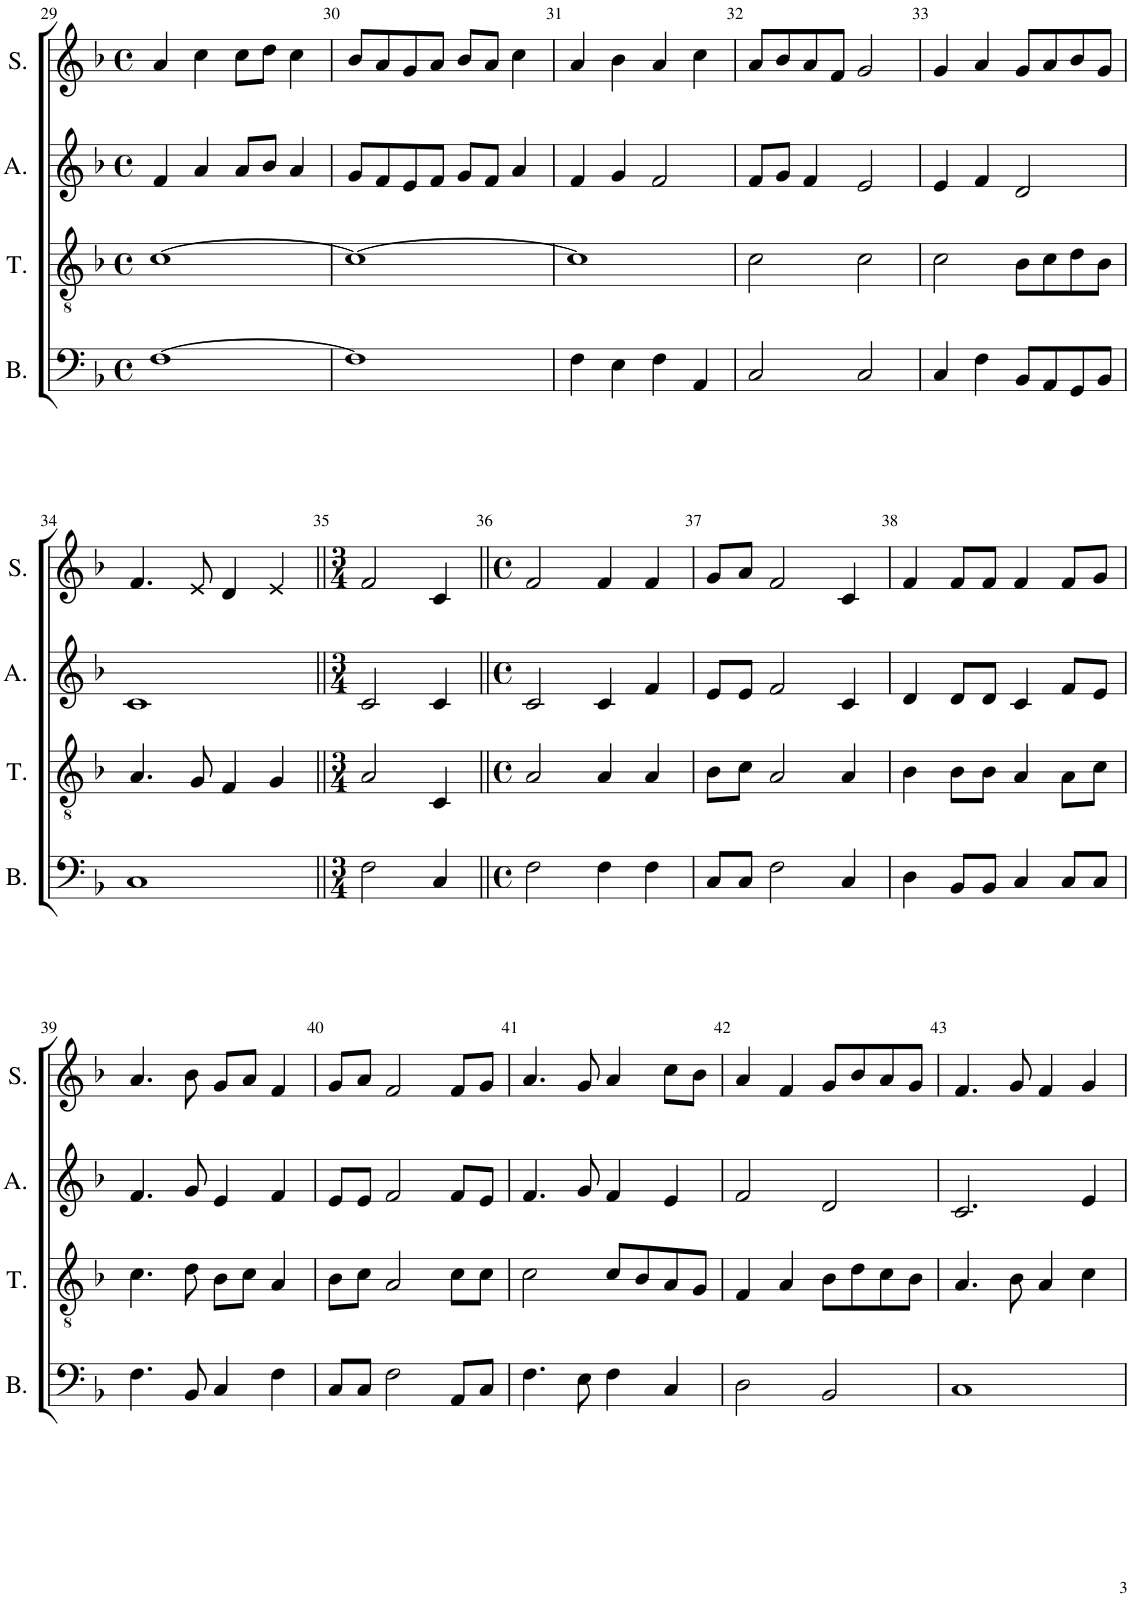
**kern	**kern	**kern	**kern
*part4	*part3	*part2	*part1
*staff4	*staff3	*staff2	*staff1
*I"Bass	*I"Tenor	*I"Alto	*I"Soprano
*I'B.	*I'T.	*I'A.	*I'S.
!!LO:PB:g=z
*clefF4	*clefGv2	*clefG2	*clefG2
*k[b-]	*k[b-]	*k[b-]	*k[b-]
*M4/4	*M4/4	*M4/4	*M4/4
*met(c)	*met(c)	*met(c)	*met(c)
=29	=29	=29	=29
[1F	[1c	4f/	4a/
.	.	4a/	4cc\
.	.	8a/L	8cc\L
.	.	8b-/J	8dd\J
.	.	4a/	4cc\
=30	=30	=30	=30
1F]	1c_	8g/L	8b-/L
.	.	8f/	8a/
.	.	8e/	8g/
.	.	8f/J	8a/J
.	.	8g/L	8b-/L
.	.	8f/J	8a/J
.	.	4a/	4cc\
=31	=31	=31	=31
4F\	1c]	4f/	4a/
4E\	.	4g/	4b-\
4F\	.	2f/	4a/
4AA/	.	.	4cc\
=32	=32	=32	=32
2C/	2c\	8f/L	8a/L
.	.	8g/J	8b-/
.	.	4f/	8a/
.	.	.	8f/J
2C/	2c\	2e/	2g/
=33	=33	=33	=33
4C/	2c\	4e/	4g/
4F\	.	4f/	4a/
8BB-/L	8B-\L	2d/	8g/L
8AA/	8c\	.	8a/
8GG/	8d\	.	8b-/
8BB-/J	8B-\J	.	8g/J
!!LO:LB:g=z
=34	=34	=34	=34
1C	4.A/	1c	4.f/
.	8G/	.	8e/
.	4F/	.	4d/
.	4G/	.	4e/
=35||	=35||	=35||	=35||
*M3/4	*M3/4	*M3/4	*M3/4
2F\	2A/	2c/	2f/
4C/	4C/	4c/	4c/
=36||	=36||	=36||	=36||
*M4/4	*M4/4	*M4/4	*M4/4
*met(c)	*met(c)	*met(c)	*met(c)
2F\	2A/	2c/	2f/
4F\	4A/	4c/	4f/
4F\	4A/	4f/	4f/
=37	=37	=37	=37
8C/L	8B-\L	8e/L	8g/L
8C/J	8c\J	8e/J	8a/J
2F\	2A/	2f/	2f/
4C/	4A/	4c/	4c/
=38	=38	=38	=38
4D\	4B-\	4d/	4f/
8BB-/L	8B-\L	8d/L	8f/L
8BB-/J	8B-\J	8d/J	8f/J
4C/	4A/	4c/	4f/
8C/L	8A\L	8f/L	8f/L
8C/J	8c\J	8e/J	8g/J
!!LO:LB:g=z
=39	=39	=39	=39
4.F\	4.c\	4.f/	4.a/
8BB-/	8d\	8g/	8b-\
4C/	8B-\L	4e/	8g/L
.	8c\J	.	8a/J
4F\	4A/	4f/	4f/
=40	=40	=40	=40
8C/L	8B-\L	8e/L	8g/L
8C/J	8c\J	8e/J	8a/J
2F\	2A/	2f/	2f/
8AA/L	8c\L	8f/L	8f/L
8C/J	8c\J	8e/J	8g/J
=41	=41	=41	=41
4.F\	2c\	4.f/	4.a/
8E\	.	8g/	8g/
4F\	8c/L	4f/	4a/
.	8B-/	.	.
4C/	8A/	4e/	8cc\L
.	8G/J	.	8b-\J
=42	=42	=42	=42
2D\	4F/	2f/	4a/
.	4A/	.	4f/
2BB-/	8B-\L	2d/	8g/L
.	8d\	.	8b-/
.	8c\	.	8a/
.	8B-\J	.	8g/J
=43	=43	=43	=43
1C	4.A/	2.c/	4.f/
.	8B-\	.	8g/
.	4A/	.	4f/
.	4c\	4e/	4g/
=	=	=	=
*-	*-	*-	*-
